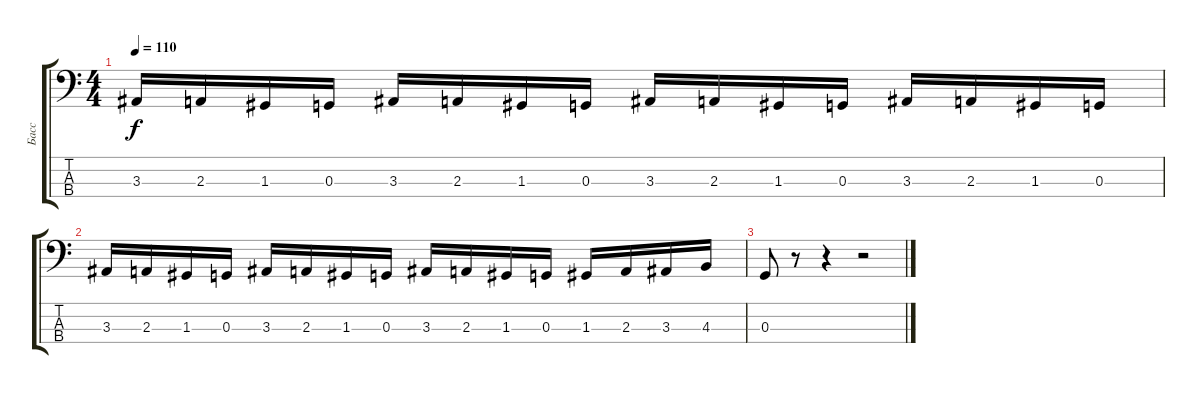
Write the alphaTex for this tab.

\track ("Басс" "Басс") {instrument electricbassfinger}
\staff {score tabs}
\tuning (F2 C2 G1 D1) {hide}
\ts (4 4)
\tempo 110
\clef f4
\ks c
3.3.16{dy f} 2.3.16 1.3.16 0.3.16 3.3.16 2.3.16 1.3.16 0.3.16 3.3.16 2.3.16 1.3.16 0.3.16 3.3.16 2.3.16 1.3.16 0.3.16 |
3.3.16 2.3.16 1.3.16 0.3.16 3.3.16 2.3.16 1.3.16 0.3.16 3.3.16 2.3.16 1.3.16 0.3.16 1.3.16 2.3.16 3.3.16 4.3.16 |
0.3.8 r.8 r.4 r.2
